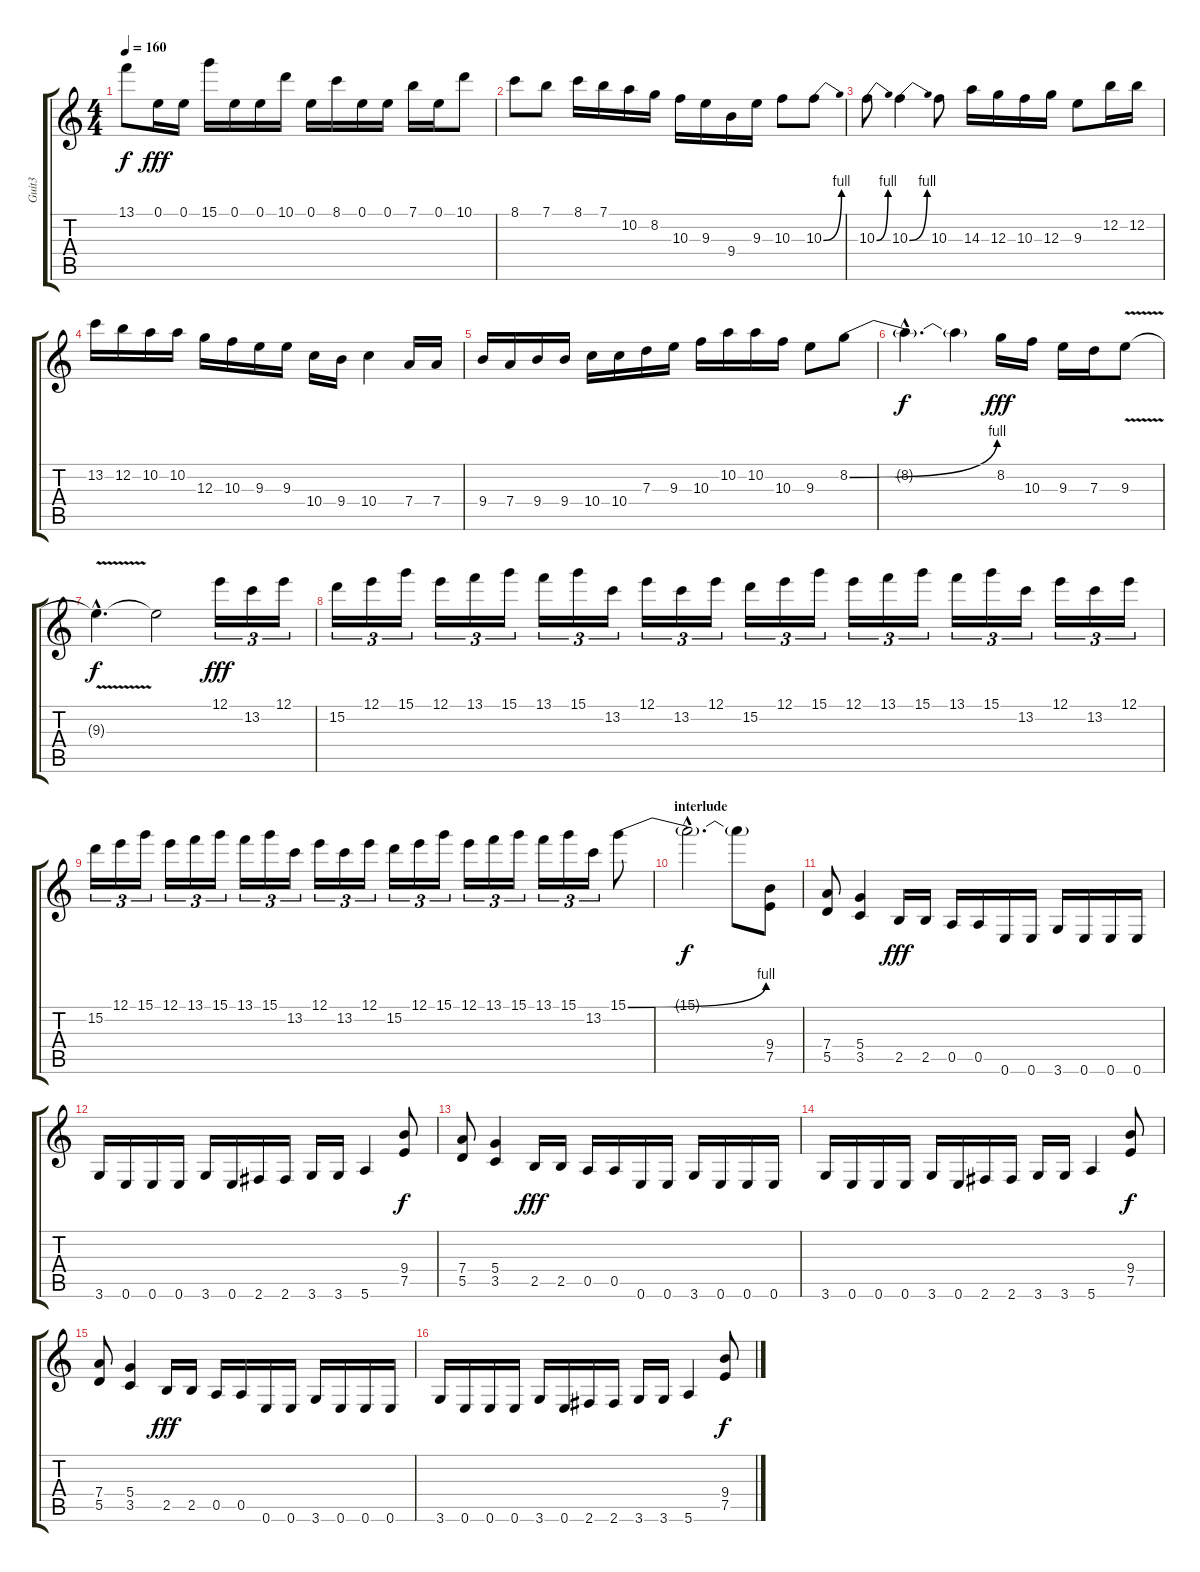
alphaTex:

\track ("Guit3" "Guit3") {instrument acousticguitarnylon}
\staff {score tabs}
\tuning (E4 B3 G3 D3 A2 E2) {hide}
\ts (4 4)
\tempo 160
\clef g2
\ks c
13.1{t}.8{dy f} 0.1.16{dy fff} 0.1.16 15.1.16 0.1.16 0.1.16 10.1.16 0.1.16 8.1.16 0.1.16 0.1.16 7.1.16 0.1.16 10.1.8 |
8.1.8 7.1.8 8.1.16 7.1.16 10.2.16 8.2.16 10.3.16 9.3.16 9.4.16 9.3.16 10.3.8 10.3{be (bend 0 0 60 4)}.8 |
10.3{be (bend 0 0 60 4)}.8 10.3{be (bend 0 0 60 4)}.4 10.3.8 14.3.16 12.3.16 10.3.16 12.3.16 9.3.8 12.2.16 12.2.16 |
13.2.16 12.2.16 10.2.16 10.2.16 12.3.16 10.3.16 9.3.16 9.3.16 10.4.16 9.4.16 10.4.4 7.4.16 7.4.16 |
9.4.16 7.4.16 9.4.16 9.4.16 10.4.16 10.4.16 7.3.16 9.3.16 10.3.16 10.2.16 10.2.16 10.3.16 9.3.8 8.2{be (bend 0 0 60 4)}.8 |
8.2{hac t}.4{d dy f} 8.2{t}.4 8.2.16{dy fff} 10.3.16 9.3.16 7.3.16 9.3{v}.8 |
9.3{hac t}.4{d dy f} 9.3{t}.2 12.1.16{tu (3 2) dy fff} 13.2.16{tu (3 2)} 12.1.16{tu (3 2)} |
15.2.16{tu (3 2)} 12.1.16{tu (3 2)} 15.1.16{tu (3 2)} 12.1.16{tu (3 2)} 13.1.16{tu (3 2)} 15.1.16{tu (3 2)} 13.1.16{tu (3 2)} 15.1.16{tu (3 2)} 13.2.16{tu (3 2)} 12.1.16{tu (3 2)} 13.2.16{tu (3 2)} 12.1.16{tu (3 2)} 15.2.16{tu (3 2)} 12.1.16{tu (3 2)} 15.1.16{tu (3 2)} 12.1.16{tu (3 2)} 13.1.16{tu (3 2)} 15.1.16{tu (3 2)} 13.1.16{tu (3 2)} 15.1.16{tu (3 2)} 13.2.16{tu (3 2)} 12.1.16{tu (3 2)} 13.2.16{tu (3 2)} 12.1.16{tu (3 2)} |
15.2.16{tu (3 2)} 12.1.16{tu (3 2)} 15.1.16{tu (3 2)} 12.1.16{tu (3 2)} 13.1.16{tu (3 2)} 15.1.16{tu (3 2)} 13.1.16{tu (3 2)} 15.1.16{tu (3 2)} 13.2.16{tu (3 2)} 12.1.16{tu (3 2)} 13.2.16{tu (3 2)} 12.1.16{tu (3 2)} 15.2.16{tu (3 2)} 12.1.16{tu (3 2)} 15.1.16{tu (3 2)} 12.1.16{tu (3 2)} 13.1.16{tu (3 2)} 15.1.16{tu (3 2)} 13.1.16{tu (3 2)} 15.1.16{tu (3 2)} 13.2.16{tu (3 2)} 15.1{be (bend 0 0 60 4)}.8 |
\section ("" "interlude")
15.1{hac t}.2{d dy f} 15.1{t}.8 (9.4 7.5).8{volume 11 instrument overdrivenguitar} |
(7.4 5.5).8 (5.4 3.5).4 2.5.16{dy fff} 2.5.16 0.5.16 0.5.16 0.6.16 0.6.16 3.6.16 0.6.16 0.6.16 0.6.16 |
3.6.16 0.6.16 0.6.16 0.6.16 3.6.16 0.6.16 2.6.16 2.6.16 3.6.16 3.6.16 5.6.4 (9.4 7.5).8{dy f} |
(7.4 5.5).8 (5.4 3.5).4 2.5.16{dy fff} 2.5.16 0.5.16 0.5.16 0.6.16 0.6.16 3.6.16 0.6.16 0.6.16 0.6.16 |
3.6.16 0.6.16 0.6.16 0.6.16 3.6.16 0.6.16 2.6.16 2.6.16 3.6.16 3.6.16 5.6.4 (9.4 7.5).8{dy f} |
(7.4 5.5).8 (5.4 3.5).4 2.5.16{dy fff} 2.5.16 0.5.16 0.5.16 0.6.16 0.6.16 3.6.16 0.6.16 0.6.16 0.6.16 |
3.6.16 0.6.16 0.6.16 0.6.16 3.6.16 0.6.16 2.6.16 2.6.16 3.6.16 3.6.16 5.6.4 (9.4 7.5).8{dy f}
